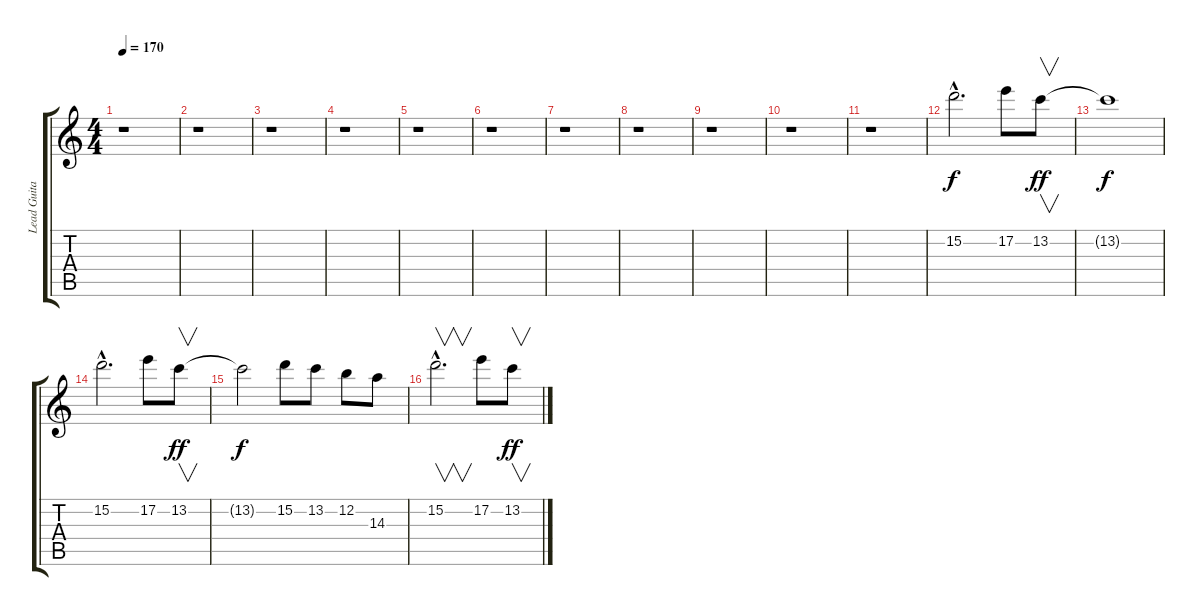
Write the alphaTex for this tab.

\track ("Lead Guitar II" "Lead Guita") {instrument overdrivenguitar}
\staff {score tabs}
\tuning (E4 B3 G3 D3 A2 E2) {hide}
\ts (4 4)
\tempo 170
\clef g2
\ks c
r.1{dy ff} |
r.1 |
r.1 |
r.1 |
r.1 |
r.1 |
r.1 |
r.1 |
r.1 |
r.1 |
r.1 |
15.2{hac}.2{d dy f} 17.2.8 13.2.8{v dy ff} |
13.2{t}.1{dy f} |
15.2{hac}.2{d} 17.2.8 13.2.8{v dy ff} |
13.2{t}.2{dy f} 15.2.8 13.2.8 12.2.8 14.3.8 |
15.2{hac}.2{v d} 17.2.8 13.2.8{v dy ff}
